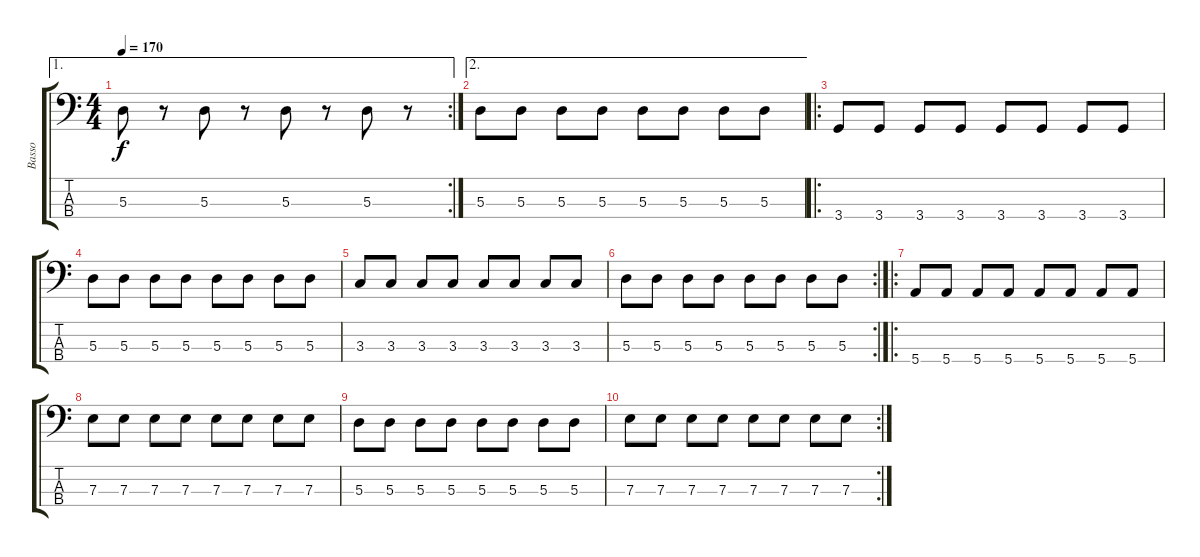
\track ("Basso" "Basso") {instrument electricbassfinger}
\staff {score tabs}
\tuning (G2 D2 A1 E1) {hide}
\ae 1
\rc 2
\ts (4 4)
\tempo 170
\clef f4
\ks c
5.3.8{dy f} r.8 5.3.8 r.8 5.3.8 r.8 5.3.8 r.8 |
\ae 2
5.3.8 5.3.8 5.3.8 5.3.8 5.3.8 5.3.8 5.3.8 5.3.8 |
\ro
3.4.8 3.4.8 3.4.8 3.4.8 3.4.8 3.4.8 3.4.8 3.4.8 |
5.3.8 5.3.8 5.3.8 5.3.8 5.3.8 5.3.8 5.3.8 5.3.8 |
3.3.8 3.3.8 3.3.8 3.3.8 3.3.8 3.3.8 3.3.8 3.3.8 |
\rc 2
5.3.8 5.3.8 5.3.8 5.3.8 5.3.8 5.3.8 5.3.8 5.3.8 |
\ro
5.4.8 5.4.8 5.4.8 5.4.8 5.4.8 5.4.8 5.4.8 5.4.8 |
7.3.8 7.3.8 7.3.8 7.3.8 7.3.8 7.3.8 7.3.8 7.3.8 |
5.3.8 5.3.8 5.3.8 5.3.8 5.3.8 5.3.8 5.3.8 5.3.8 |
\rc 2
7.3.8 7.3.8 7.3.8 7.3.8 7.3.8 7.3.8 7.3.8 7.3.8
